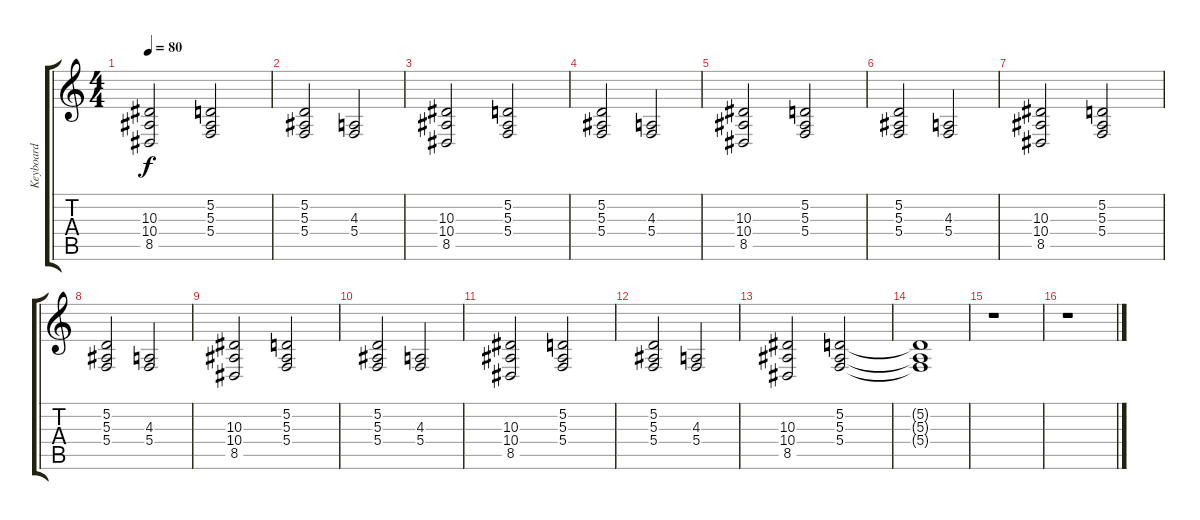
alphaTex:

\track ("Keyboard" "Keyboard") {instrument choiraahs}
\staff {score tabs}
\tuning (D4 A3 F3 C3 G2 D2) {hide}
\ts (4 4)
\tempo 80
\clef g2
\ks c
(10.3 10.4 8.5).2{dy f} (5.2 5.3 5.4).2 |
(5.2 5.3 5.4).2 (4.3 5.4).2 |
(10.3 10.4 8.5).2 (5.2 5.3 5.4).2 |
(5.2 5.3 5.4).2 (4.3 5.4).2 |
(10.3 10.4 8.5).2 (5.2 5.3 5.4).2 |
(5.2 5.3 5.4).2 (4.3 5.4).2 |
(10.3 10.4 8.5).2 (5.2 5.3 5.4).2 |
(5.2 5.3 5.4).2 (4.3 5.4).2 |
(10.3 10.4 8.5).2 (5.2 5.3 5.4).2 |
(5.2 5.3 5.4).2 (4.3 5.4).2 |
(10.3 10.4 8.5).2 (5.2 5.3 5.4).2 |
(5.2 5.3 5.4).2 (4.3 5.4).2 |
(10.3 10.4 8.5).2 (5.2 5.3 5.4).2 |
(5.2{t} 5.3{t} 5.4{t}).1 |
r.1 |
r.1
